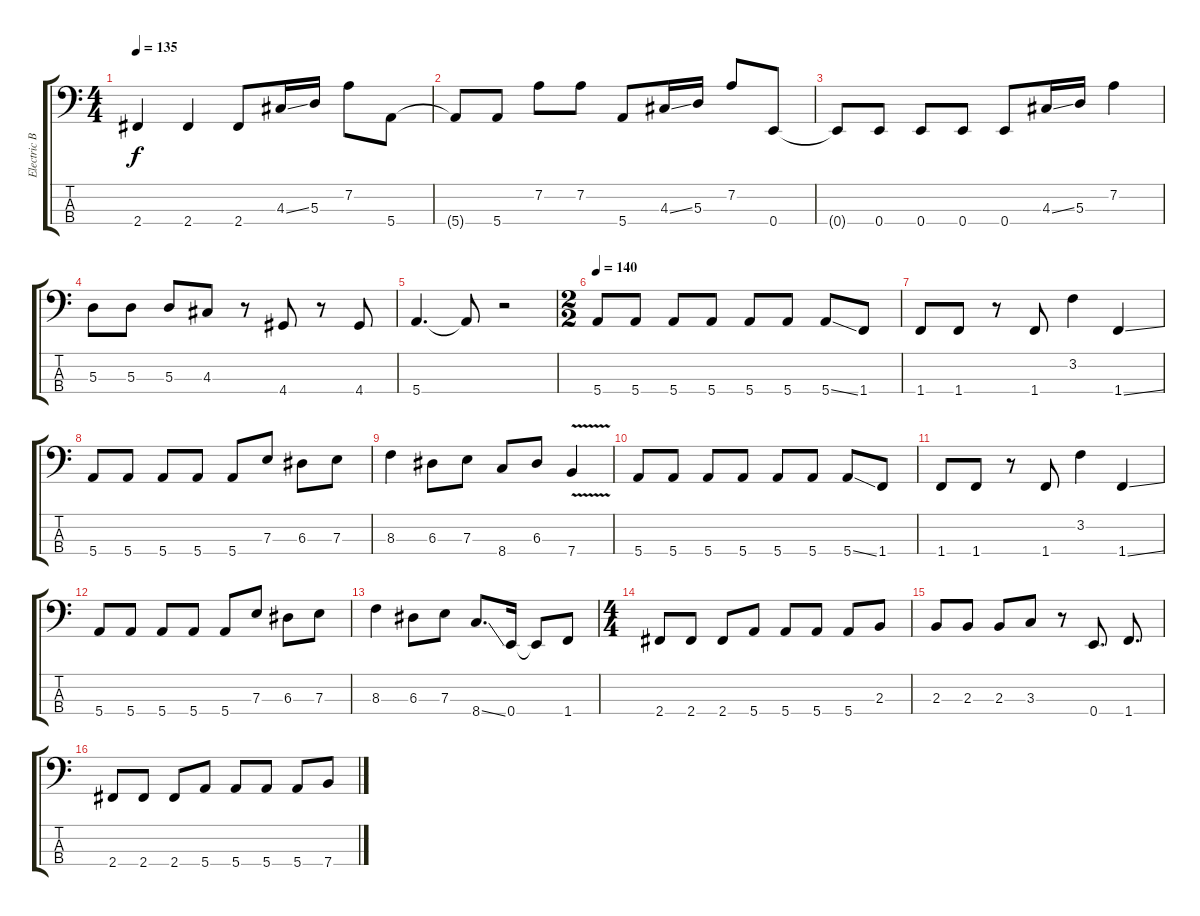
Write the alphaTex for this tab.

\track ("Electric Bass" "Electric B") {instrument electricbasspick}
\staff {score tabs}
\tuning (G2 D2 A1 E1) {hide}
\ts (4 4)
\tempo 135
\clef f4
\ks c
2.4.4{dy f} 2.4.4 2.4.8 4.3{ss}.16 5.3.16 7.2.8 5.4.8 |
5.4{t}.8 5.4.8 7.2.8 7.2.8 5.4.8 4.3{ss}.16 5.3.16 7.2.8 0.4.8 |
0.4{t}.8 0.4.8 0.4.8 0.4.8 0.4.8 4.3{ss}.16 5.3.16 7.2.4 |
5.3.8 5.3.8 5.3.8 4.3.8 r.8 4.4.8 r.8 4.4.8 |
5.4.4{d} 5.4{t}.8 r.2 |
\ts (2 2)
\tempo 140
5.4.8 5.4.8 5.4.8 5.4.8 5.4.8 5.4.8 5.4{ss}.8 1.4.8 |
1.4.8 1.4.8 r.8 1.4.8 3.2.4 1.4{ss}.4 |
5.4.8 5.4.8 5.4.8 5.4.8 5.4.8 7.3.8 6.3.8 7.3.8 |
8.3.4 6.3.8 7.3.8 8.4.8 6.3.8 7.4{v}.4 |
5.4.8 5.4.8 5.4.8 5.4.8 5.4.8 5.4.8 5.4{ss}.8 1.4.8 |
1.4.8 1.4.8 r.8 1.4.8 3.2.4 1.4{ss}.4 |
5.4.8 5.4.8 5.4.8 5.4.8 5.4.8 7.3.8 6.3.8 7.3.8 |
8.3.4 6.3.8 7.3.8 8.4{ss}.8{d} 0.4.16 0.4{t}.8 1.4.8 |
\ts (4 4)
2.4.8 2.4.8 2.4.8 5.4.8 5.4.8 5.4.8 5.4.8 2.3.8 |
2.3.8 2.3.8 2.3.8 3.3.8 r.8 0.4.8{d} 1.4.8{d} |
2.4.8 2.4.8 2.4.8 5.4.8 5.4.8 5.4.8 5.4.8 7.4.8
